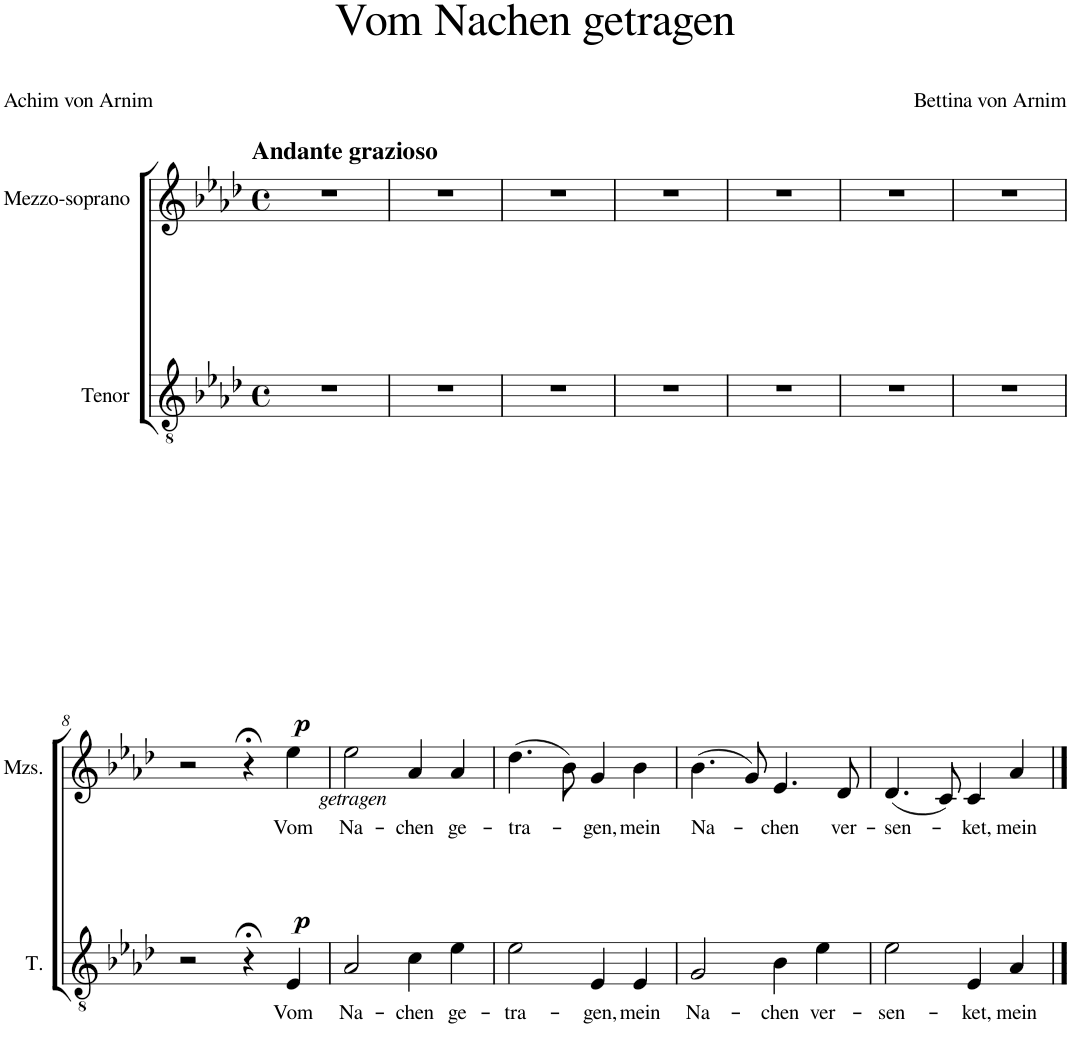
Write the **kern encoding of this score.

**kern	**text	**dynam	**kern	**text	**dynam
*part2	*part2	*part2	*part1	*part1	*part1
*staff2	*staff2	*staff2	*staff1	*staff1	*staff1
*I"Tenor	*	*	*I"Mezzo-soprano	*	*
*I'T.	*	*	*I'Mzs.	*	*
*clefGv2	*	*	*clefG2	*	*
*k[b-e-a-d-]	*	*	*k[b-e-a-d-]	*	*
*M4/4	*	*	*M4/4	*	*
*met(c)	*	*	*met(c)	*	*
=1	=1	=1	=1	=1	=1
!	!	!	!LO:TX:a:B:t=Andante grazioso	!	!
1r	.	.	1r	.	.
=2	=2	=2	=2	=2	=2
1r	.	.	1r	.	.
=3	=3	=3	=3	=3	=3
1r	.	.	1r	.	.
=4	=4	=4	=4	=4	=4
1r	.	.	1r	.	.
=5	=5	=5	=5	=5	=5
1r	.	.	1r	.	.
=6	=6	=6	=6	=6	=6
1r	.	.	1r	.	.
=7	=7	=7	=7	=7	=7
1r	.	.	1r	.	.
!!LO:LB:g=z
=8	=8	=8	=8	=8	=8
2r	.	.	2r	.	.
4r;<	.	.	4r;<	.	.
!	!LO:LY:b	!LO:DY:a	!	!LO:LY:b	!LO:DY:a
4E-/	Vom	p	4ee-\	Vom	p
=9	=9	=9	=9	=9	=9
!	!	!	!LO:TX:b:i:t=getragen	!	!
!	!LO:LY:b	!	!	!LO:LY:b	!
2A-/	Na-	.	2ee-\	Na-	.
!	!LO:LY:b	!	!	!LO:LY:b	!
4c\	-chen	.	4a-/	-chen	.
!	!LO:LY:b	!	!	!LO:LY:b	!
4e-\	ge-	.	4a-/	ge-	.
=10	=10	=10	=10	=10	=10
!	!LO:LY:b	!	!	!LO:LY:b	!
2e-\	-tra-	.	(4.dd-\	-tra-	.
.	.	.	8b-\)	.	.
!	!LO:LY:b	!	!	!LO:LY:b	!
4E-/	-gen,	.	4g/	-gen,	.
!	!LO:LY:b	!	!	!LO:LY:b	!
4E-/	mein	.	4b-\	mein	.
=11	=11	=11	=11	=11	=11
!	!LO:LY:b	!	!	!LO:LY:b	!
2G/	Na-	.	(4.b-\	Na-	.
.	.	.	8g/)	.	.
!	!LO:LY:b	!	!	!LO:LY:b	!
4B-\	-chen	.	4.e-/	-chen	.
!	!LO:LY:b	!	!	!	!
4e-\	ver-	.	.	.	.
!	!	!	!	!LO:LY:b	!
.	.	.	8d-/	ver-	.
=12	=12	=12	=12	=12	=12
!	!LO:LY:b	!	!	!LO:LY:b	!
2e-\	-sen-	.	(4.d-/	-sen-	.
.	.	.	8c/)	.	.
!	!LO:LY:b	!	!	!LO:LY:b	!
4E-/	-ket,	.	4c/	-ket,	.
!	!LO:LY:b	!	!	!LO:LY:b	!
4A-/	mein	.	4a-/	mein	.
==	==	==	==	==	==
*-	*-	*-	*-	*-	*-
